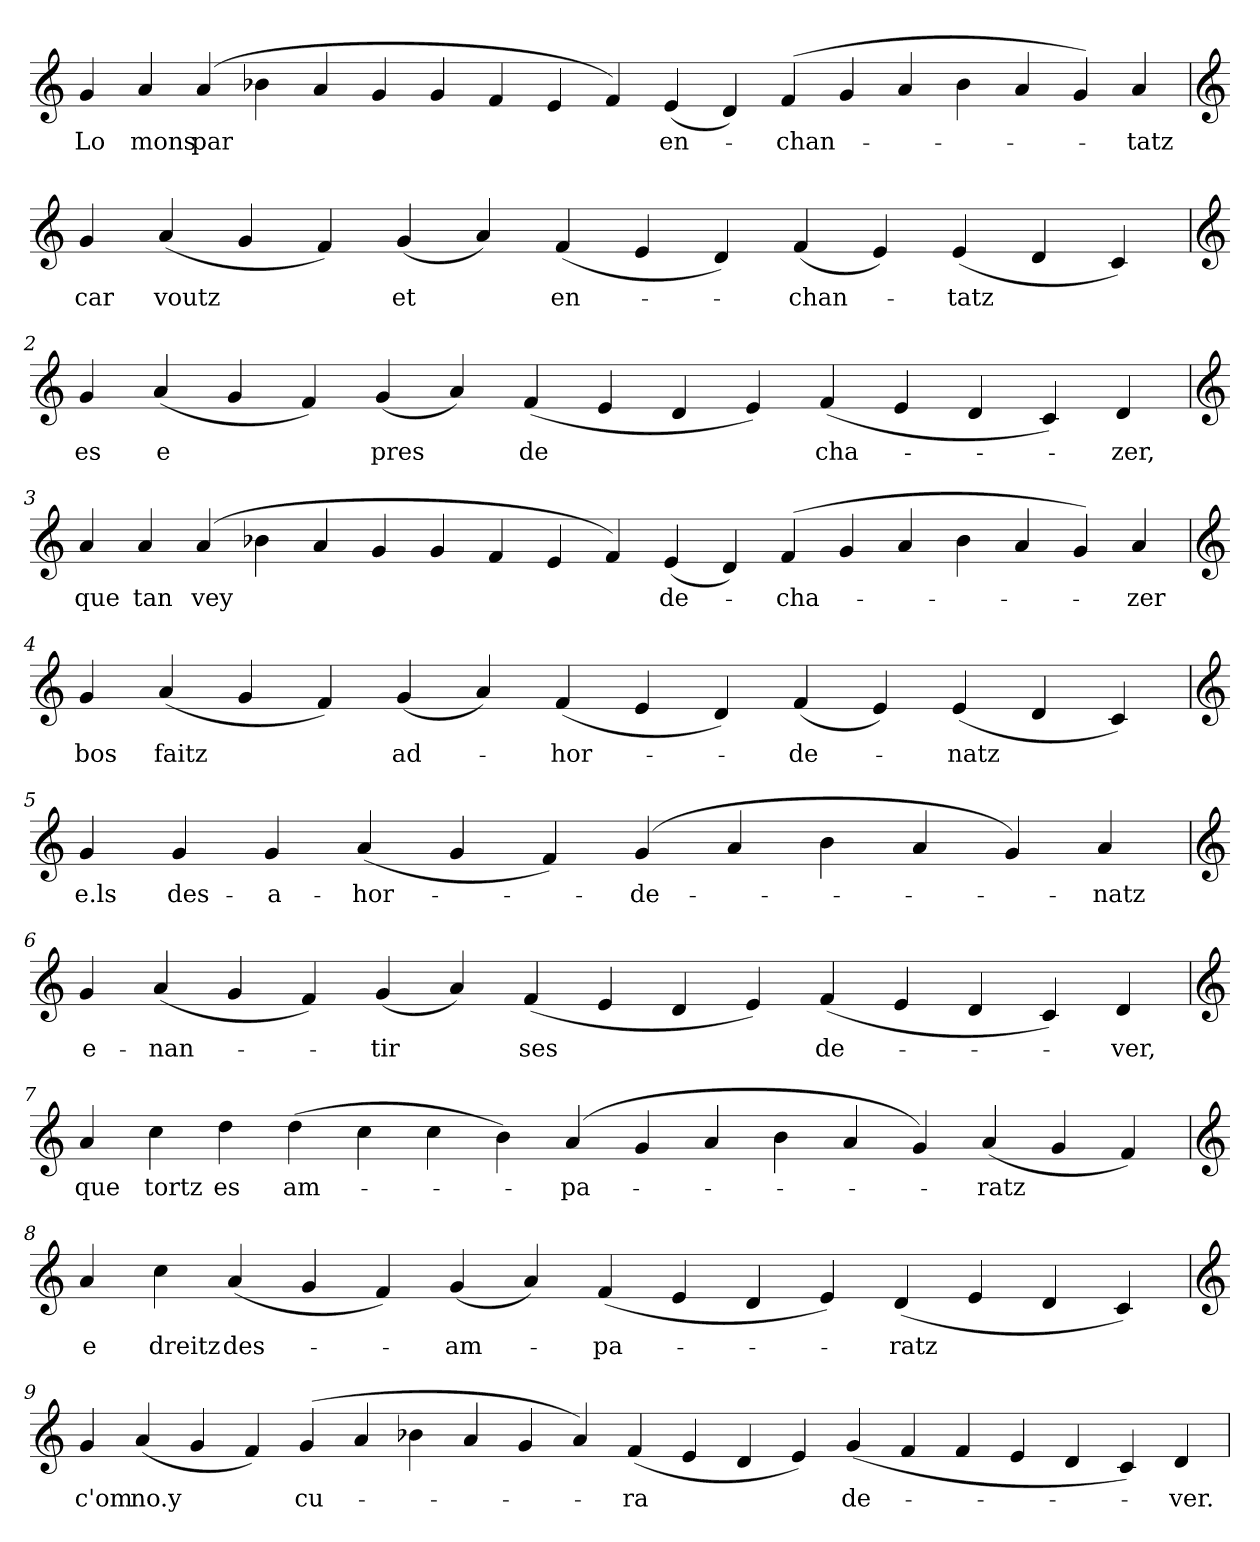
**kern	**text
*part1	*part1
*staff1	*staff1
*clefG2	*
=	=
4g	Lo
4a	mons
(4a	par
4b-X	.
4a	.
4g	.
4g	.
4f	.
4e	.
4f)	.
(4e	en-
4d)	.
(4f	-chan-
4g	.
4a	.
4b-	.
4a	.
4g)	.
4a	-tatz
=1	=1
*clefG2	*
4g	car
(4a	voutz
4g	.
4f)	.
(4g	et
4a)	.
(4f	en-
4e	.
4d)	.
(4f	-chan-
4e)	.
(4e	-tatz
4d	.
4c)	.
=2	=2
*clefG2	*
4g	es
(4a	e
4g	.
4f)	.
(4g	pres
4a)	.
(4f	de
4e	.
4d	.
4e)	.
(4f	cha-
4e	.
4d	.
4c)	.
4d	-zer,
=3	=3
*clefG2	*
4a	que
4a	tan
(4a	vey
4b-X	.
4a	.
4g	.
4g	.
4f	.
4e	.
4f)	.
(4e	de-
4d)	.
(4f	-cha-
4g	.
4a	.
4b-	.
4a	.
4g)	.
4a	-zer
=4	=4
*clefG2	*
4g	bos
(4a	faitz
4g	.
4f)	.
(4g	ad-
4a)	.
(4f	-hor-
4e	.
4d)	.
(4f	-de-
4e)	.
(4e	-natz
4d	.
4c)	.
=5	=5
*clefG2	*
4g	e.ls
4g	des-
4g	-a-
(4a	-hor-
4g	.
4f)	.
(4g	-de-
4a	.
4b	.
4a	.
4g)	.
4a	-natz
=6	=6
*clefG2	*
4g	e-
(4a	-nan-
4g	.
4f)	.
(4g	-tir
4a)	.
(4f	ses
4e	.
4d	.
4e)	.
(4f	de-
4e	.
4d	.
4c)	.
4d	-ver,
=7	=7
*clefG2	*
4a	que
4cc	tortz
4dd	es
(4dd	am-
4cc	.
4cc	.
4b)	.
(4a	-pa-
4g	.
4a	.
4b	.
4a	.
4g)	.
(4a	-ratz
4g	.
4f)	.
=8	=8
*clefG2	*
4a	e
4cc	dreitz
(4a	des-
4g	.
4f)	.
(4g	-am-
4a)	.
(4f	-pa-
4e	.
4d	.
4e)	.
(4d	-ratz
4e	.
4d	.
4c)	.
=9	=9
*clefG2	*
4g	c'om
(4a	no.y
4g	.
4f)	.
(4g	cu-
4a	.
4b-X	.
4a	.
4g	.
4a)	.
(4f	-ra
4e	.
4d	.
4e)	.
(4g	de-
4f	.
4f	.
4e	.
4d	.
4c)	.
4d	-ver.
=	=
*-	*-
